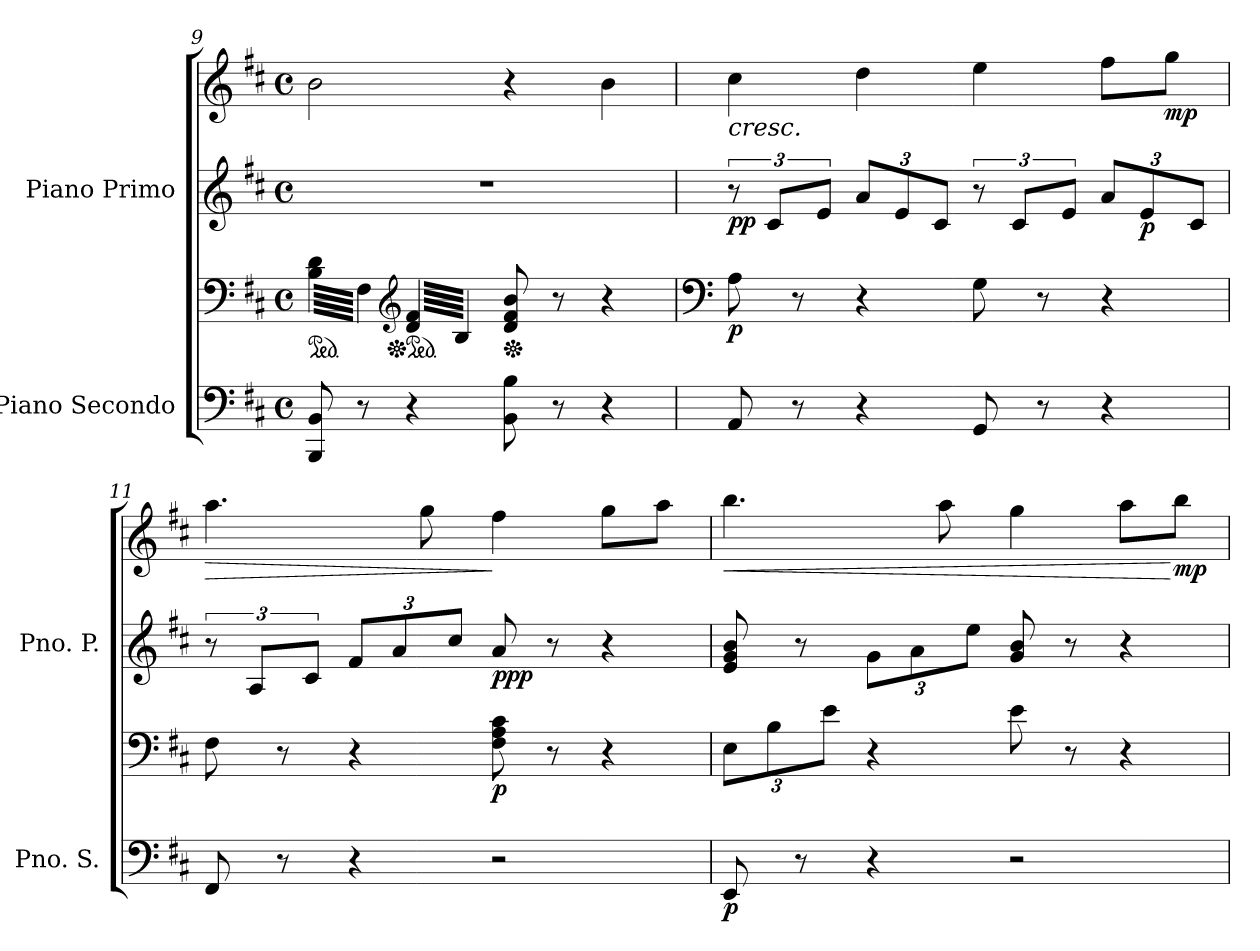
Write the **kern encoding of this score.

**kern	**kern	**dynam	**kern	**kern	**dynam
*part2	*part2	*part2	*part1	*part1	*part1
*staff4	*staff3	*staff3/4	*staff2	*staff1	*staff1/2
*I"Piano Secondo	*	*	*I"Piano Primo	*	*
*I'Pno. S.	*	*	*I'Pno. P.	*	*
!!LO:LB:g=z
*clefF4	*clefF4	*	*clefG2	*clefG2	*
*k[f#c#]	*k[f#c#]	*	*k[f#c#]	*k[f#c#]	*
*M4/4	*M4/4	*	*M4/4	*M4/4	*
*met(c)	*met(c)	*	*met(c)	*met(c)	*
*	*ped	*	*	*	*
=9	=9	=9	=9	=9	=9
*	*tremolo	*	*	*	*
8BBB/ 8BB/	64B\ 64d\LLLL	.	1r	2b\	.
.	64F#\	.	.	.	.
.	64B\ 64d\	.	.	.	.
.	64F#\	.	.	.	.
.	64B\ 64d\	.	.	.	.
.	64F#\	.	.	.	.
.	64B\ 64d\	.	.	.	.
.	64F#\	.	.	.	.
8r	64B\ 64d\	.	.	.	.
.	64F#\	.	.	.	.
.	64B\ 64d\	.	.	.	.
.	64F#\	.	.	.	.
.	64B\ 64d\	.	.	.	.
.	64F#\	.	.	.	.
.	64B\ 64d\	.	.	.	.
.	64F#\JJJJ	.	.	.	.
*	*clefG2	*	*	*	*
*	*Xped	*	*	*	*
*	*ped	*	*	*	*
4r	64d/ 64f#/LLLL	.	.	.	.
.	64B/	.	.	.	.
.	64d/ 64f#/	.	.	.	.
.	64B/	.	.	.	.
.	64d/ 64f#/	.	.	.	.
.	64B/	.	.	.	.
.	64d/ 64f#/	.	.	.	.
.	64B/	.	.	.	.
.	64d/ 64f#/	.	.	.	.
.	64B/	.	.	.	.
.	64d/ 64f#/	.	.	.	.
.	64B/	.	.	.	.
.	64d/ 64f#/	.	.	.	.
.	64B/	.	.	.	.
.	64d/ 64f#/	.	.	.	.
.	64B/JJJJ	.	.	.	.
*	*Xtremolo	*	*	*	*
*	*Xped	*	*	*	*
8BB\ 8B\	8d/ 8f#/ 8b/	.	.	4r	.
.	.	.	.	.	.
.	.	.	.	.	.
.	.	.	.	.	.
.	.	.	.	.	.
.	.	.	.	.	.
.	.	.	.	.	.
.	.	.	.	.	.
8r	8r	.	.	.	.
4r	4r	.	.	4b\	.
=10	=10	=10	=10	=10	=10
*	*clefF4	*	*	*	*
!	!	!LO:DY:b	!	!	!LO:HP:b
!	!	!	!	!	!LO:DY:n=1:b=2
8AA/	8A\	p	12r	4cc#\	< pp
.	.	.	12c#/L	.	.
8r	8r	.	.	.	.
.	.	.	12e/J	.	.
*	*	*	*Xbrackettup	*	*
4r	4r	.	12a/L	4dd\	.
.	.	.	12e/	.	.
.	.	.	12c#/J	.	.
*	*	*	*brackettup	*	*
8GG/	8G\	.	12r	4ee\	.
.	.	.	12c#/L	.	.
8r	8r	.	.	.	.
.	.	.	12e/J	.	.
*	*	*	*Xbrackettup	*	*
4r	4r	.	12a/L	8ff#\L	.
!	!	!	!	!	!LO:DY:n=2:b=2
.	.	.	12e/	.	p
!	!	!	!	!	!LO:DY:n=3:b
.	.	.	.	8gg\J	[ mp
.	.	.	12c#/J	.	.
=11	=11	=11	=11	=11	=11
*	*	*	*brackettup	*	*
!	!	!	!	!	!LO:HP:b
8FF#/	8F#\	.	12r	4.aa\	>
.	.	.	12A/L	.	.
8r	8r	.	.	.	.
.	.	.	12c#/J	.	.
*	*	*	*Xbrackettup	*	*
4r	4r	.	12f#/L	.	.
.	.	.	12a/	.	.
.	.	.	.	8gg\	.
.	.	.	12cc#/J	.	.
!	!	!LO:DY:b	!	!	!LO:DY:n=1:b=2
!	!	!	!	!	!LO:DY:n=2:b
2r	8F#\ 8A\ 8c#\	p	8a/	4ff#\	] pp p
.	8r	.	8r	.	.
.	4r	.	4r	8gg\L	.
.	.	.	.	8aa\J	.
!!LO:PB:g=z
=12	=12	=12	=12	=12	=12
*	*Xbrackettup	*	*	*	*
!	!	!LO:DY:b=2	!	!	!LO:HP:b
8EE/	12E\L	p	8e/ 8g/ 8b/	4.bb\	<
.	12B\	.	.	.	.
8r	.	.	8r	.	.
.	12e\J	.	.	.	.
4r	4r	.	12g\L	.	.
.	.	.	12a\	.	.
.	.	.	.	8aa\	.
.	.	.	12ee\J	.	.
2r	8e\	.	8g/ 8b/	4gg\	.
.	8r	.	8r	.	.
.	4r	.	4r	8aa\L	.
!	!	!	!	!	!LO:DY:n=1:b
.	.	.	.	8bb\J	[ mp
=	=	=	=	=	=
*-	*-	*-	*-	*-	*-
